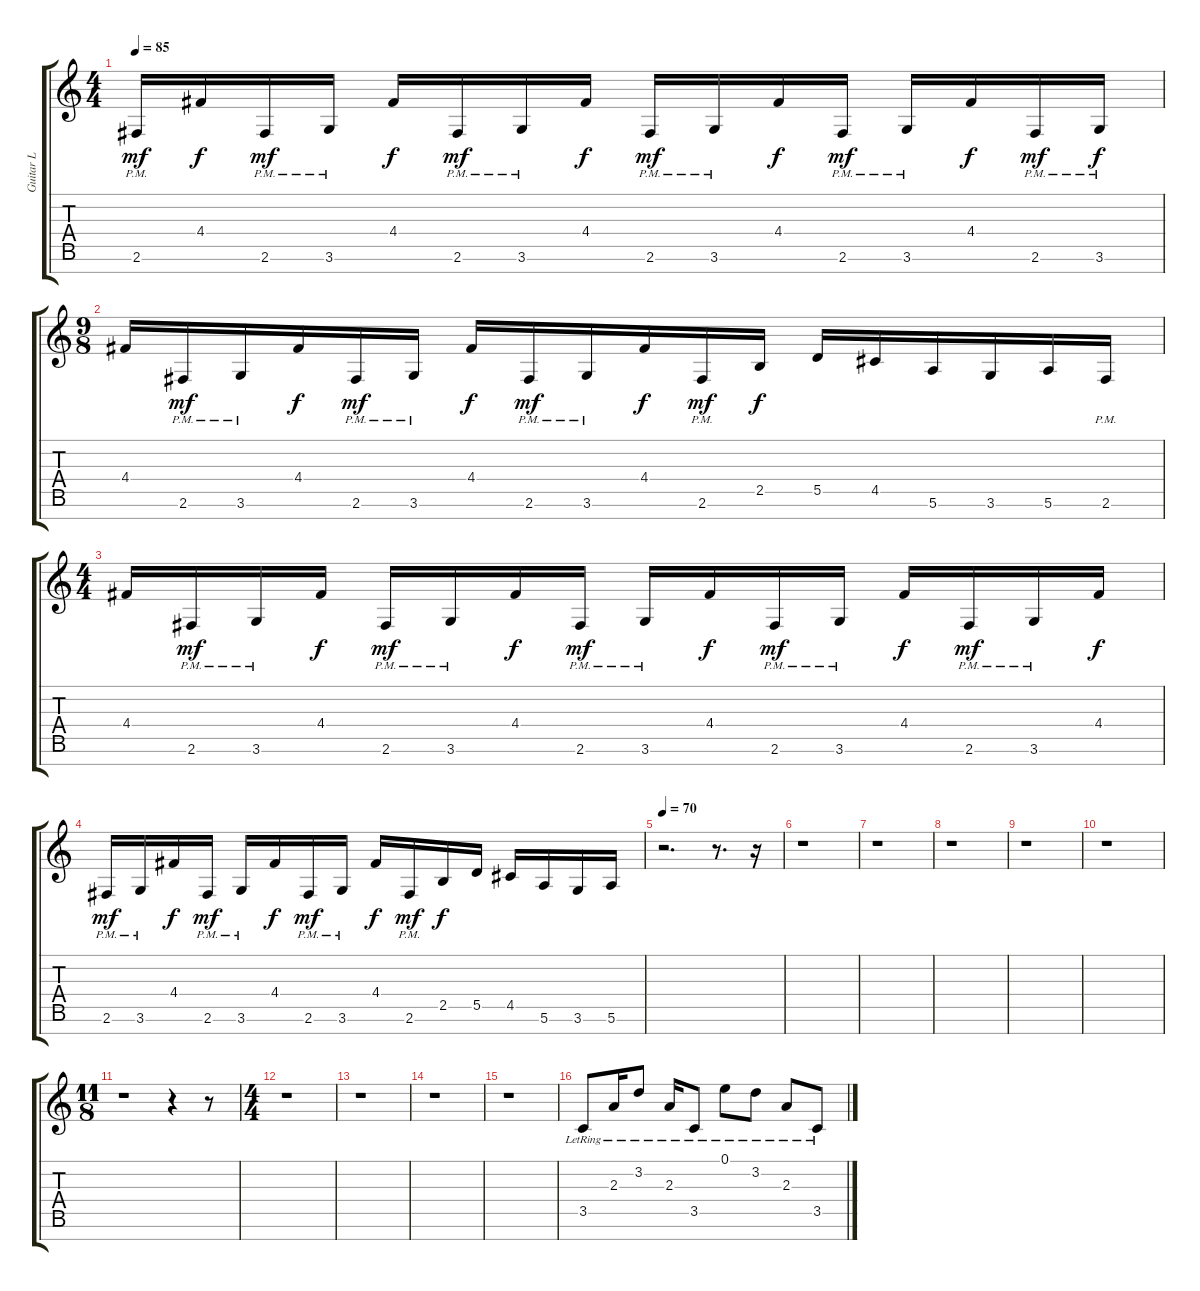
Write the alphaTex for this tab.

\track ("Guitar L" "Guitar L") {instrument distortionguitar}
\staff {score tabs}
\tuning (E4 B3 G3 D3 A2 E2 B1) {hide}
\ts (4 4)
\tempo 85
\clef g2
\ks c
2.6{pm}.16{dy mf} 4.4.16{dy f} 2.6{pm}.16{dy mf} 3.6{pm}.16 4.4.16{dy f} 2.6{pm}.16{dy mf} 3.6{pm}.16 4.4.16{dy f} 2.6{pm}.16{dy mf} 3.6{pm}.16 4.4.16{dy f} 2.6{pm}.16{dy mf} 3.6{pm}.16 4.4.16{dy f} 2.6{pm}.16{dy mf} 3.6{pm}.16{dy f} |
\ts (9 8)
4.4.16 2.6{pm}.16{dy mf} 3.6{pm}.16 4.4.16{dy f} 2.6{pm}.16{dy mf} 3.6{pm}.16 4.4.16{dy f} 2.6{pm}.16{dy mf} 3.6{pm}.16 4.4.16{dy f} 2.6{pm}.16{dy mf} 2.5.16{dy f} 5.5.16 4.5.16 5.6.16 3.6.16 5.6.16 2.6{pm}.16 |
\ts (4 4)
4.4.16 2.6{pm}.16{dy mf} 3.6{pm}.16 4.4.16{dy f} 2.6{pm}.16{dy mf} 3.6{pm}.16 4.4.16{dy f} 2.6{pm}.16{dy mf} 3.6{pm}.16 4.4.16{dy f} 2.6{pm}.16{dy mf} 3.6{pm}.16 4.4.16{dy f} 2.6{pm}.16{dy mf} 3.6{pm}.16 4.4.16{dy f} |
2.6{pm}.16{dy mf} 3.6{pm}.16 4.4.16{dy f} 2.6{pm}.16{dy mf} 3.6{pm}.16 4.4.16{dy f} 2.6{pm}.16{dy mf} 3.6{pm}.16 4.4.16{dy f} 2.6{pm}.16{dy mf} 2.5.16{dy f} 5.5.16 4.5.16 5.6.16 3.6.16 5.6.16 |
\tempo 70
r.2{d} r.8{d} r.16 |
r.1 |
r.1 |
r.1 |
r.1 |
r.1 |
\ts (11 8)
r.1 r.4 r.8 |
\ts (4 4)
r.1 |
r.1 |
r.1 |
r.1 |
3.5{lr}.8{instrument acousticguitarnylon} 2.3{lr}.16 3.2{lr}.8 2.3{lr}.16 3.5{lr}.8 0.1{lr}.8 3.2{lr}.8 2.3{lr}.8 3.5{lr}.8
